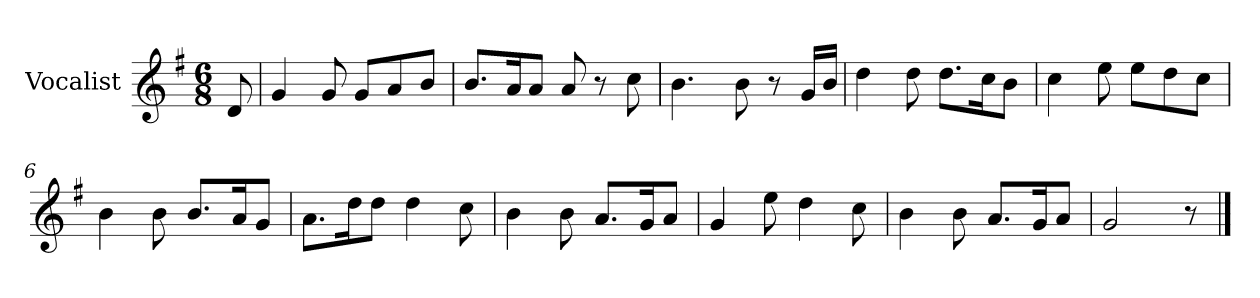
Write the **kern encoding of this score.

**kern
*part1
*staff1
*I"Vocalist
*k[f#]
*G:
*M6/8
=
8d
=1
4g
8g
8gL
8a
8bJ
=2
8.bL
16aK
8aJ
8a
8r
8cc
=3
4.b
8b
8r
16gLL
16bJJ
=4
4dd
8dd
8.ddL
16ccK
8bJ
=5
4cc
8ee
8eeL
8dd
8ccJ
=6
4b
8b
8.bL
16aK
8gJ
=7
8.aL
16ddK
8ddJ
4dd
8cc
=8
4b
8b
8.aL
16gK
8aJ
=9
4g
8ee
4dd
8cc
=10
4b
8b
8.aL
16gK
8aJ
=11
2g
8r
==
*-
